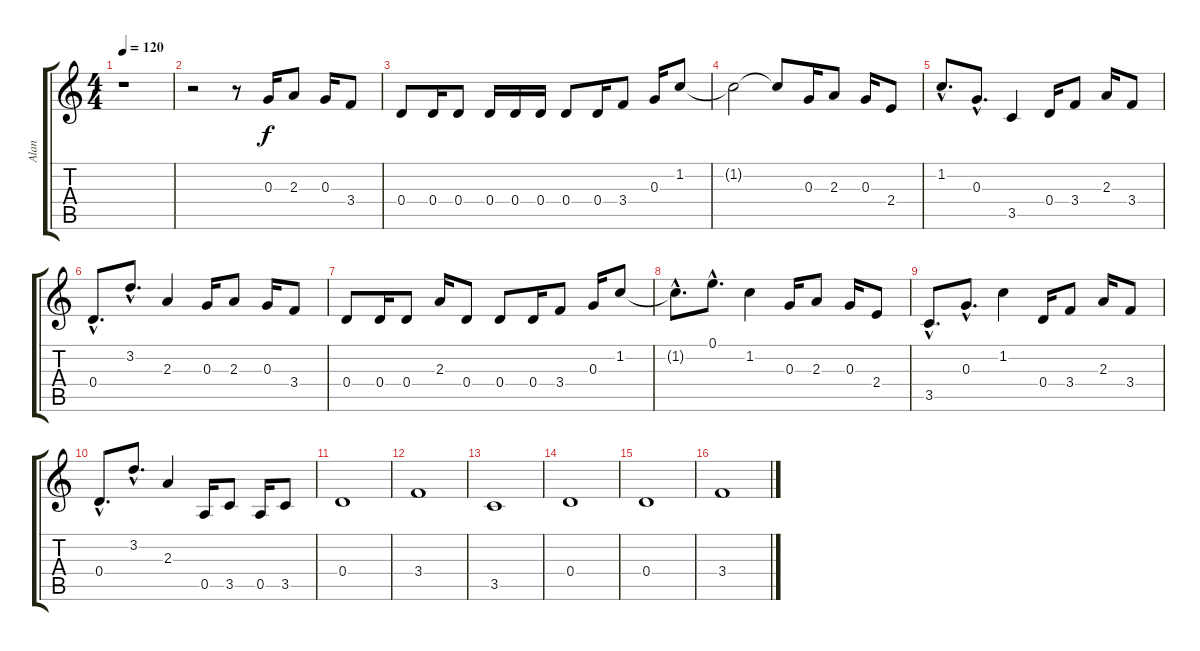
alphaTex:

\track ("Alan" "Alan") {instrument distortionguitar}
\staff {score tabs}
\tuning (E4 B3 G3 D3 A2 E2) {hide}
\ts (4 4)
\tempo 120
\clef g2
\ks c
r.1{dy f} |
r.2 r.8 0.3.16 2.3.8 0.3.16 3.4.8 |
0.4.8 0.4.16 0.4.8 0.4.16 0.4.16 0.4.16 0.4.8 0.4.16 3.4.8 0.3.16 1.2.8 |
1.2{t}.2 1.2{t}.8 0.3.16 2.3.8 0.3.16 2.4.8 |
1.2{hac}.8{d} 0.3{hac}.8{d} 3.5.4 0.4.16 3.4.8 2.3.16 3.4.8 |
0.4{hac}.8{d} 3.2{hac}.8{d} 2.3.4 0.3.16 2.3.8 0.3.16 3.4.8 |
0.4.8 0.4.16 0.4.8 2.3.16 0.4.8 0.4.8 0.4.16 3.4.8 0.3.16 1.2.8 |
1.2{hac t}.8{d} 0.1{hac}.8{d} 1.2.4 0.3.16 2.3.8 0.3.16 2.4.8 |
3.5{hac}.8{d} 0.3{hac}.8{d} 1.2.4 0.4.16 3.4.8 2.3.16 3.4.8 |
0.4{hac}.8{d} 3.2{hac}.8{d} 2.3.4 0.5.16 3.5.8 0.5.16 3.5.8 |
0.4.1 |
3.4.1 |
3.5.1 |
0.4.1 |
0.4.1 |
3.4.1
